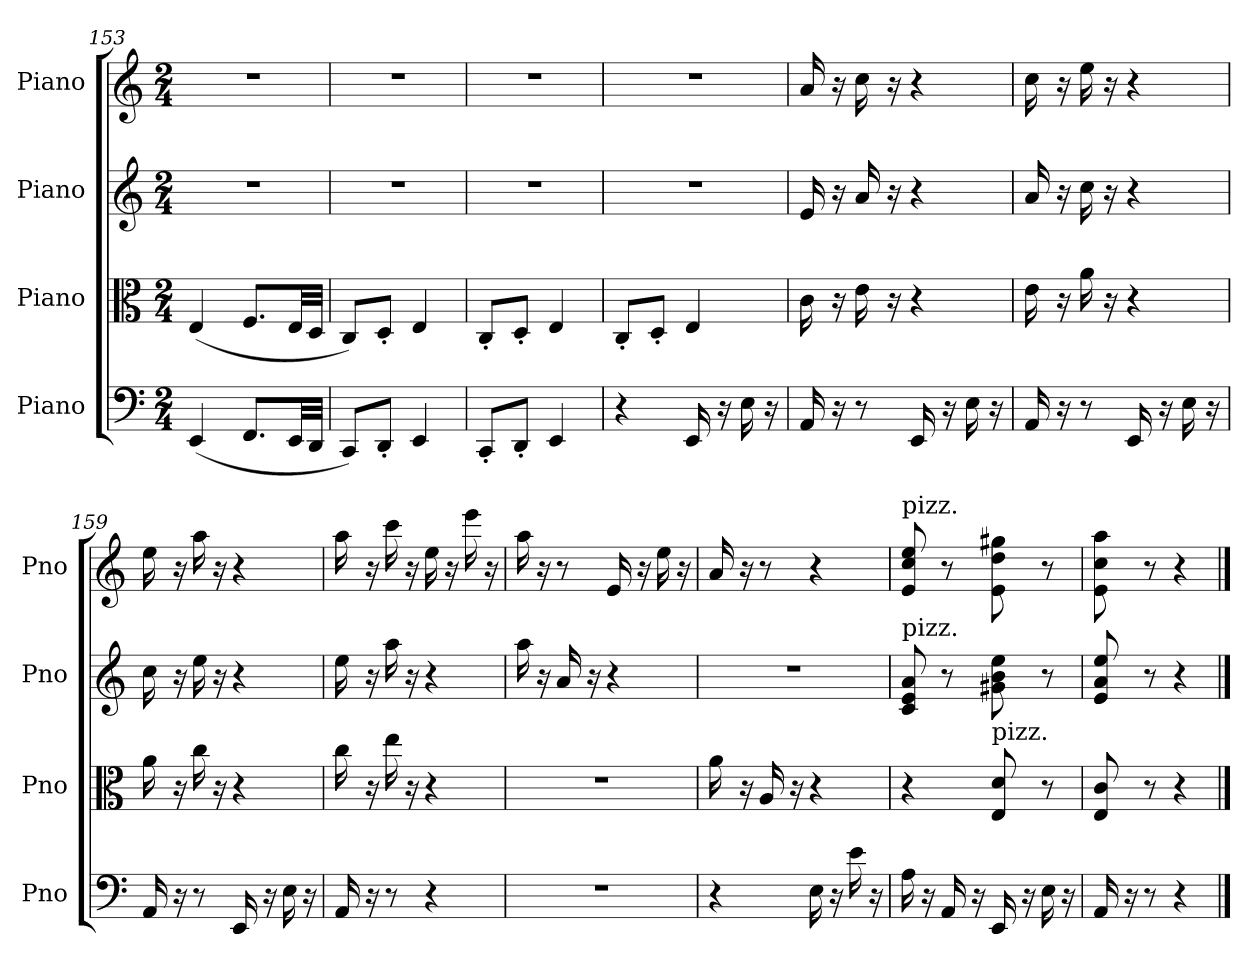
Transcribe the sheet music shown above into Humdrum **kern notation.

**kern	**kern	**kern	**kern
*part4	*part3	*part2	*part1
*staff4	*staff3	*staff2	*staff1
*I"Piano	*I"Piano	*I"Piano	*I"Piano
*I'Pno	*I'Pno	*I'Pno	*I'Pno
*clefF4	*clefC3	*clefG2	*clefG2
*k[]	*k[]	*k[]	*k[]
*M2/4	*M2/4	*M2/4	*M2/4
=153	=153	=153	=153
(4EE/	(4E/	2r	2r
8.FF/L	8.F/L	.	.
32EE/LL	32E/LL	.	.
32DD/JJJ	32D/JJJ	.	.
!!LO:LB:g=z
=154	=154	=154	=154
8CC/L)	8C/L)	2r	2r
8DD'/J	8D'/J	.	.
4EE/	4E/	.	.
=155	=155	=155	=155
8CC'/L	8C'/L	2r	2r
8DD'/J	8D'/J	.	.
4EE/	4E/	.	.
=156	=156	=156	=156
4r	8C'/L	2r	2r
.	8D'/J	.	.
16EE/	4E/	.	.
16r	.	.	.
16E\	.	.	.
16r	.	.	.
=157	=157	=157	=157
16AA/	16c\	16e/	16a/
16r	16r	16r	16r
8r	16e\	16a/	16cc\
.	16r	16r	16r
16EE/	4r	4r	4r
16r	.	.	.
16E\	.	.	.
16r	.	.	.
=158	=158	=158	=158
16AA/	16e\	16a/	16cc\
16r	16r	16r	16r
8r	16a\	16cc\	16ee\
.	16r	16r	16r
16EE/	4r	4r	4r
16r	.	.	.
16E\	.	.	.
16r	.	.	.
=159	=159	=159	=159
16AA/	16a\	16cc\	16ee\
16r	16r	16r	16r
8r	16cc\	16ee\	16aa\
.	16r	16r	16r
16EE/	4r	4r	4r
16r	.	.	.
16E\	.	.	.
16r	.	.	.
=160	=160	=160	=160
16AA/	16cc\	16ee\	16aa\
16r	16r	16r	16r
8r	16ee\	16aa\	16ccc\
.	16r	16r	16r
4r	4r	4r	16ee\
.	.	.	16r
.	.	.	16eee\
.	.	.	16r
=161	=161	=161	=161
2r	2r	16aa\	16aa\
.	.	16r	16r
.	.	16a/	8r
.	.	16r	.
.	.	4r	16e/
.	.	.	16r
.	.	.	16ee\
.	.	.	16r
!!LO:LB:g=z
=162	=162	=162	=162
4r	16a\	2r	16a/
.	16r	.	16r
.	16A/	.	8r
.	16r	.	.
16E\	4r	.	4r
16r	.	.	.
16e\	.	.	.
16r	.	.	.
=163	=163	=163	=163
!	!	!	!LO:TX:a:t=pizz.
!	!	!LO:TX:a:t=pizz.	!
16A\	4r	8c/ 8e/ 8a/	8e/ 8cc/ 8ee/
16r	.	.	.
16AA/	.	8r	8r
16r	.	.	.
!	!LO:TX:a:t=pizz.	!	!
16EE/	8E/ 8d/	8g#X\ 8b\ 8ee\	8e\ 8dd\ 8gg#X\
16r	.	.	.
16E\	8r	8r	8r
16r	.	.	.
=164	=164	=164	=164
16AA/	8E/ 8c/	8e/ 8a/ 8ee/	8e\ 8cc\ 8aa\
16r	.	.	.
8r	8r	8r	8r
4r	4r	4r	4r
==	==	==	==
*-	*-	*-	*-
